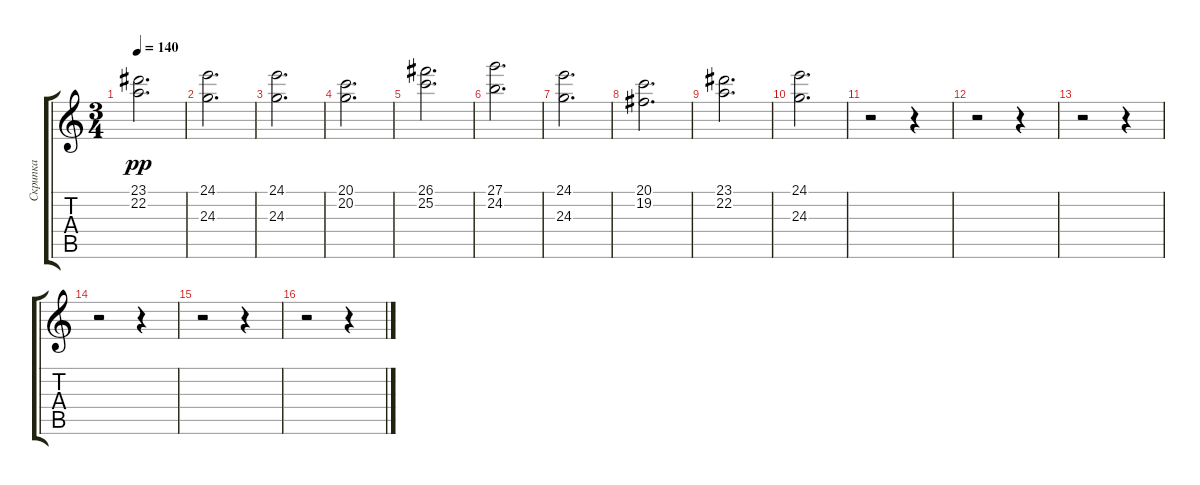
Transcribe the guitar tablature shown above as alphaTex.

\track ("Скрипка" "Скрипка") {instrument stringensemble1}
\staff {score tabs}
\tuning (E4 B3 G3 D3 A2 E2) {hide}
\ts (3 4)
\tempo 140
\clef g2
\ks c
(23.1 22.2).2{d dy pp} |
(24.1 24.3).2{d} |
(24.1 24.3).2{d} |
(20.1 20.2).2{d} |
(26.1 25.2).2{d} |
(27.1 24.2).2{d} |
(24.1 24.3).2{d} |
(20.1 19.2).2{d} |
(23.1 22.2).2{d} |
(24.1 24.3).2{d} |
r.2 r.4 |
r.2 r.4 |
r.2 r.4 |
r.2 r.4 |
r.2 r.4 |
r.2 r.4
